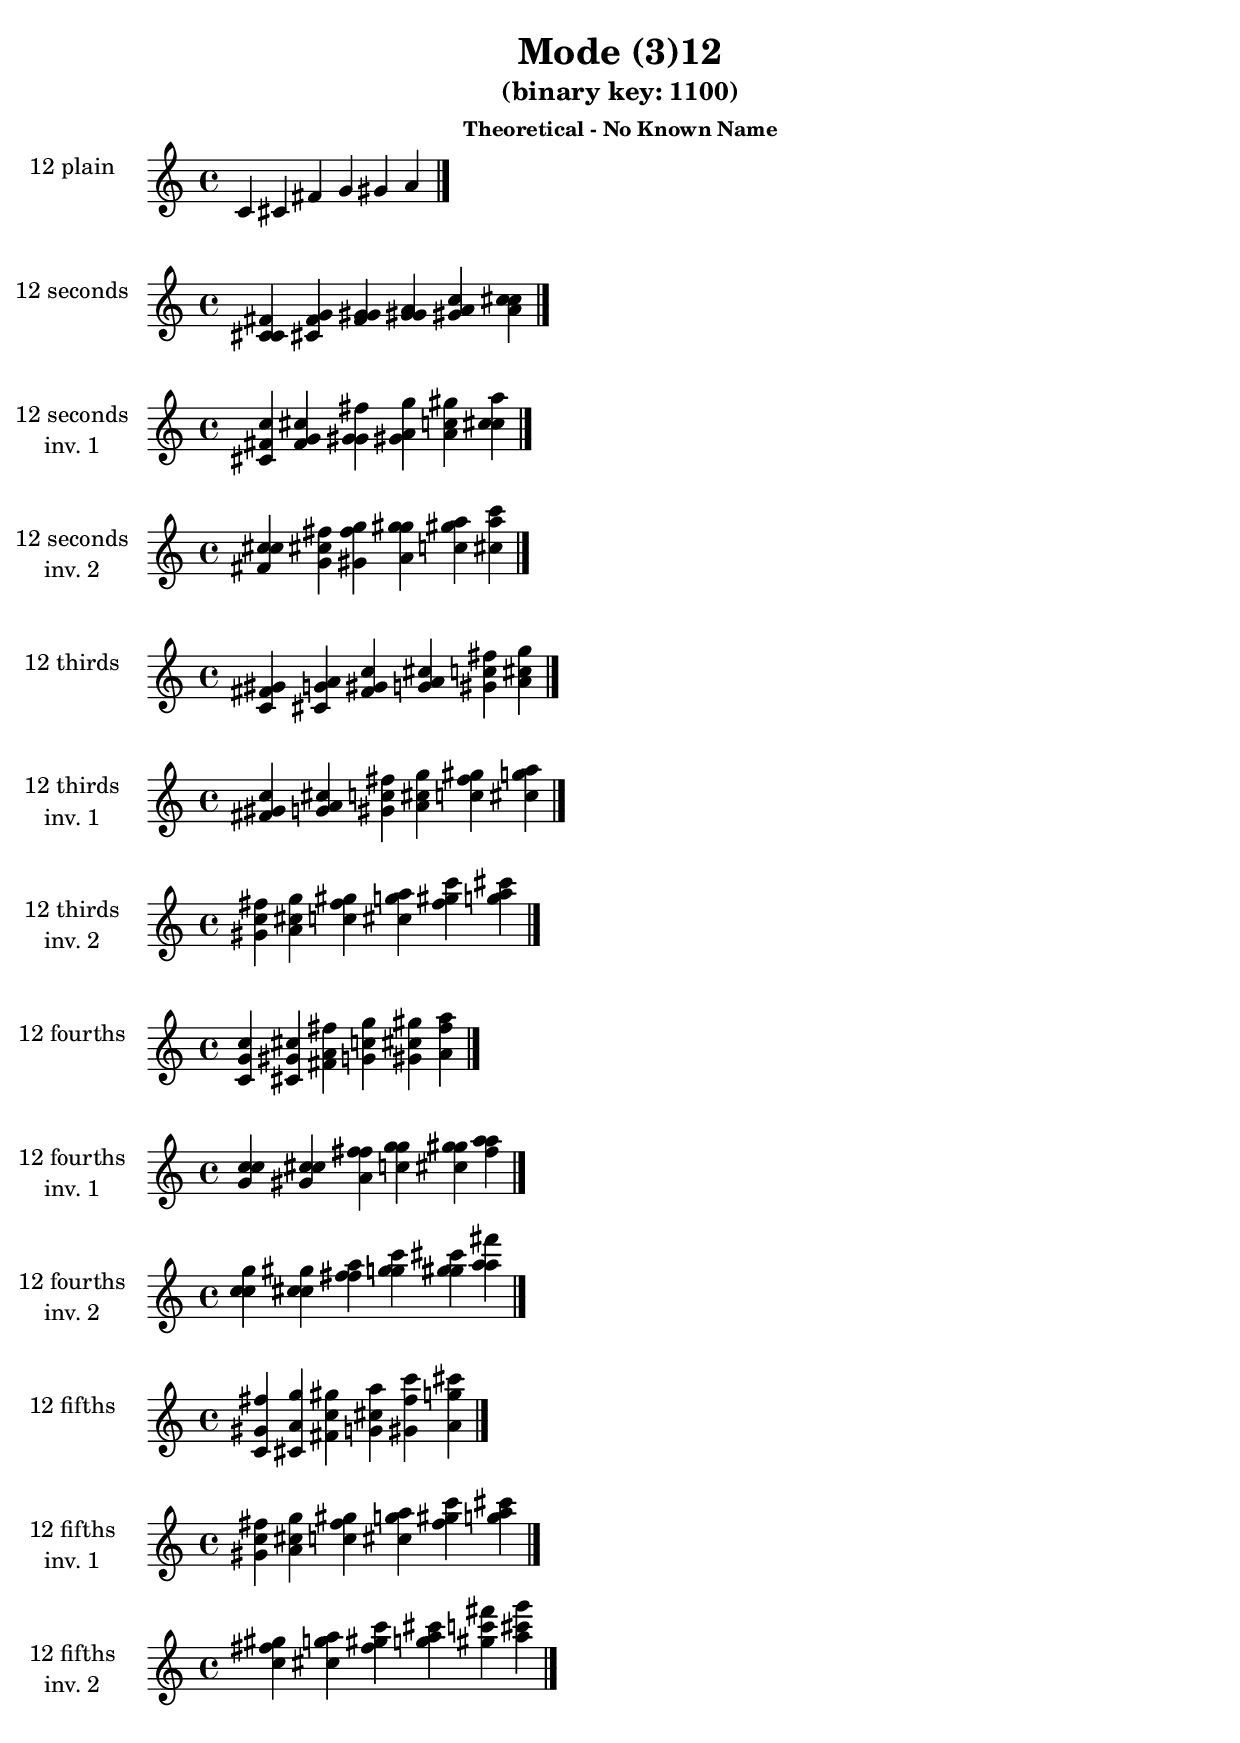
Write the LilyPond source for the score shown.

\version "2.19.0"

\header {
  title = "Mode (3)12"
  subtitle = "(binary key: 1100)"
  subsubtitle =  \markup { \left-align \column {
      "Theoretical - No Known Name"
    }
  }
 %% Remove default LilyPond tagline
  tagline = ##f
}

\paper {
  #(set-paper-size "a4")
}

global = {
  \key c \major
  \time 4/4
  \tempo 4=100
}

\book {
  \score {
    \new Staff \with {
      instrumentName =  \markup { \column {
         \hcenter-in #14 \line { 12 plain }
         \hcenter-in #14 \line {  } } }
      midiInstrument = "oboe"
    } { \accidentalStyle "default"
        \cadenzaOn c' cis' fis' g' gis' a'  \cadenzaOff \bar "|." }
    \layout { }
  }
  \score {
    \new Staff \with {
      instrumentName =  \markup { \column {
         \hcenter-in #14 \line { 12 seconds }
         \hcenter-in #14 \line {  } } }
      midiInstrument = "oboe"
    } { \accidentalStyle "default"
        \cadenzaOn <c' cis' fis'> <cis' fis' g'> <fis' g' gis'> <g' gis' a'> <gis' a' c''> <a' c'' cis''>  \cadenzaOff \bar "|." }
    \layout { }
  }
  \score {
    \new Staff \with {
      instrumentName =  \markup { \column {
         \hcenter-in #14 \line { 12 seconds }
         \hcenter-in #14 \line { inv. 1 } } }
      midiInstrument = "oboe"
    } { \accidentalStyle "default"
        \cadenzaOn <cis' fis' c''> <fis' g' cis''> <g' gis' fis''> <gis' a' g''> <a' c'' gis''> <c'' cis'' a''>  \cadenzaOff \bar "|." }
    \layout { }
  }
  \score {
    \new Staff \with {
      instrumentName =  \markup { \column {
         \hcenter-in #14 \line { 12 seconds }
         \hcenter-in #14 \line { inv. 2 } } }
      midiInstrument = "oboe"
    } { \accidentalStyle "default"
        \cadenzaOn <fis' c'' cis''> <g' cis'' fis''> <gis' fis'' g''> <a' g'' gis''> <c'' gis'' a''> <cis'' a'' c'''>  \cadenzaOff \bar "|." }
    \layout { }
  }
  \score {
    \new Staff \with {
      instrumentName =  \markup { \column {
         \hcenter-in #14 \line { 12 thirds }
         \hcenter-in #14 \line {  } } }
      midiInstrument = "oboe"
    } { \accidentalStyle "default"
        \cadenzaOn <c' fis' gis'> <cis' g' a'> <fis' gis' c''> <g' a' cis''> <gis' c'' fis''> <a' cis'' g''>  \cadenzaOff \bar "|." }
    \layout { }
  }
  \score {
    \new Staff \with {
      instrumentName =  \markup { \column {
         \hcenter-in #14 \line { 12 thirds }
         \hcenter-in #14 \line { inv. 1 } } }
      midiInstrument = "oboe"
    } { \accidentalStyle "default"
        \cadenzaOn <fis' gis' c''> <g' a' cis''> <gis' c'' fis''> <a' cis'' g''> <c'' fis'' gis''> <cis'' g'' a''>  \cadenzaOff \bar "|." }
    \layout { }
  }
  \score {
    \new Staff \with {
      instrumentName =  \markup { \column {
         \hcenter-in #14 \line { 12 thirds }
         \hcenter-in #14 \line { inv. 2 } } }
      midiInstrument = "oboe"
    } { \accidentalStyle "default"
        \cadenzaOn <gis' c'' fis''> <a' cis'' g''> <c'' fis'' gis''> <cis'' g'' a''> <fis'' gis'' c'''> <g'' a'' cis'''>  \cadenzaOff \bar "|." }
    \layout { }
  }
  \score {
    \new Staff \with {
      instrumentName =  \markup { \column {
         \hcenter-in #14 \line { 12 fourths }
         \hcenter-in #14 \line {  } } }
      midiInstrument = "oboe"
    } { \accidentalStyle "default"
        \cadenzaOn <c' g' c''> <cis' gis' cis''> <fis' a' fis''> <g' c'' g''> <gis' cis'' gis''> <a' fis'' a''>  \cadenzaOff \bar "|." }
    \layout { }
  }
  \score {
    \new Staff \with {
      instrumentName =  \markup { \column {
         \hcenter-in #14 \line { 12 fourths }
         \hcenter-in #14 \line { inv. 1 } } }
      midiInstrument = "oboe"
    } { \accidentalStyle "default"
        \cadenzaOn <g' c'' c''> <gis' cis'' cis''> <a' fis'' fis''> <c'' g'' g''> <cis'' gis'' gis''> <fis'' a'' a''>  \cadenzaOff \bar "|." }
    \layout { }
  }
  \score {
    \new Staff \with {
      instrumentName =  \markup { \column {
         \hcenter-in #14 \line { 12 fourths }
         \hcenter-in #14 \line { inv. 2 } } }
      midiInstrument = "oboe"
    } { \accidentalStyle "default"
        \cadenzaOn <c'' c'' g''> <cis'' cis'' gis''> <fis'' fis'' a''> <g'' g'' c'''> <gis'' gis'' cis'''> <a'' a'' fis'''>  \cadenzaOff \bar "|." }
    \layout { }
  }
  \score {
    \new Staff \with {
      instrumentName =  \markup { \column {
         \hcenter-in #14 \line { 12 fifths }
         \hcenter-in #14 \line {  } } }
      midiInstrument = "oboe"
    } { \accidentalStyle "default"
        \cadenzaOn <c' gis' fis''> <cis' a' g''> <fis' c'' gis''> <g' cis'' a''> <gis' fis'' c'''> <a' g'' cis'''>  \cadenzaOff \bar "|." }
    \layout { }
  }
  \score {
    \new Staff \with {
      instrumentName =  \markup { \column {
         \hcenter-in #14 \line { 12 fifths }
         \hcenter-in #14 \line { inv. 1 } } }
      midiInstrument = "oboe"
    } { \accidentalStyle "default"
        \cadenzaOn <gis' fis'' c''> <a' g'' cis''> <c'' gis'' fis''> <cis'' a'' g''> <fis'' c''' gis''> <g'' cis''' a''>  \cadenzaOff \bar "|." }
    \layout { }
  }
  \score {
    \new Staff \with {
      instrumentName =  \markup { \column {
         \hcenter-in #14 \line { 12 fifths }
         \hcenter-in #14 \line { inv. 2 } } }
      midiInstrument = "oboe"
    } { \accidentalStyle "default"
        \cadenzaOn <fis'' c'' gis''> <g'' cis'' a''> <gis'' fis'' c'''> <a'' g'' cis'''> <c''' gis'' fis'''> <cis''' a'' g'''>  \cadenzaOff \bar "|." }
    \layout { }
  }
  \score {
    \new Staff \with {
      instrumentName =  \markup { \column {
         \hcenter-in #14 \line { 12 sus4 }
         \hcenter-in #14 \line {  } } }
      midiInstrument = "oboe"
    } { \accidentalStyle "default"
        \cadenzaOn <c' g' gis'> <cis' gis' a'> <fis' a' c''> <g' c'' cis''> <gis' cis'' fis''> <a' fis'' g''>  \cadenzaOff \bar "|." }
    \layout { }
  }
  \score {
    \new Staff \with {
      instrumentName =  \markup { \column {
         \hcenter-in #14 \line { 12 sus4 }
         \hcenter-in #14 \line { inv. 1 } } }
      midiInstrument = "oboe"
    } { \accidentalStyle "default"
        \cadenzaOn <g' gis' c''> <gis' a' cis''> <a' c'' fis''> <c'' cis'' g''> <cis'' fis'' gis''> <fis'' g'' a''>  \cadenzaOff \bar "|." }
    \layout { }
  }
  \score {
    \new Staff \with {
      instrumentName =  \markup { \column {
         \hcenter-in #14 \line { 12 sus4 }
         \hcenter-in #14 \line { inv. 2 } } }
      midiInstrument = "oboe"
    } { \accidentalStyle "default"
        \cadenzaOn <gis' c'' g''> <a' cis'' gis''> <c'' fis'' a''> <cis'' g'' c'''> <fis'' gis'' cis'''> <g'' a'' fis'''>  \cadenzaOff \bar "|." }
    \layout { }
  }
  \score {
    \new Staff \with {
      instrumentName =  \markup { \column {
         \hcenter-in #14 \line { 12 sus2 }
         \hcenter-in #14 \line {  } } }
      midiInstrument = "oboe"
    } { \accidentalStyle "default"
        \cadenzaOn <c' cis' gis'> <cis' fis' a'> <fis' g' c''> <g' gis' cis''> <gis' a' fis''> <a' c'' g''>  \cadenzaOff \bar "|." }
    \layout { }
  }
  \score {
    \new Staff \with {
      instrumentName =  \markup { \column {
         \hcenter-in #14 \line { 12 sus2 }
         \hcenter-in #14 \line { inv. 1 } } }
      midiInstrument = "oboe"
    } { \accidentalStyle "default"
        \cadenzaOn <cis' gis' c''> <fis' a' cis''> <g' c'' fis''> <gis' cis'' g''> <a' fis'' gis''> <c'' g'' a''>  \cadenzaOff \bar "|." }
    \layout { }
  }
  \score {
    \new Staff \with {
      instrumentName =  \markup { \column {
         \hcenter-in #14 \line { 12 sus2 }
         \hcenter-in #14 \line { inv. 2 } } }
      midiInstrument = "oboe"
    } { \accidentalStyle "default"
        \cadenzaOn <gis' c'' cis''> <a' cis'' fis''> <c'' fis'' g''> <cis'' g'' gis''> <fis'' gis'' a''> <g'' a'' c'''>  \cadenzaOff \bar "|." }
    \layout { }
  }
}

\book {
  \bookOutputSuffix "plain_"
  \score {
    \new Staff \with {
      instrumentName =  \markup { \column {
         \hcenter-in #14 \line { 12 plain }
         \hcenter-in #14 \line {  } } }
      midiInstrument = "oboe"
    } { \accidentalStyle "default"
        \cadenzaOn c' cis' fis' g' gis' a'  \cadenzaOff \bar "|." }
    \midi { }
  }
}
\book {
  \bookOutputSuffix "seconds_"
  \score {
    \new Staff \with {
      instrumentName =  \markup { \column {
         \hcenter-in #14 \line { 12 seconds }
         \hcenter-in #14 \line {  } } }
      midiInstrument = "oboe"
    } { \accidentalStyle "default"
        \cadenzaOn <c' cis' fis'> <cis' fis' g'> <fis' g' gis'> <g' gis' a'> <gis' a' c''> <a' c'' cis''>  \cadenzaOff \bar "|." }
    \midi { }
  }
}
\book {
  \bookOutputSuffix "seconds_inv. 1"
  \score {
    \new Staff \with {
      instrumentName =  \markup { \column {
         \hcenter-in #14 \line { 12 seconds }
         \hcenter-in #14 \line { inv. 1 } } }
      midiInstrument = "oboe"
    } { \accidentalStyle "default"
        \cadenzaOn <cis' fis' c''> <fis' g' cis''> <g' gis' fis''> <gis' a' g''> <a' c'' gis''> <c'' cis'' a''>  \cadenzaOff \bar "|." }
    \midi { }
  }
}
\book {
  \bookOutputSuffix "seconds_inv. 2"
  \score {
    \new Staff \with {
      instrumentName =  \markup { \column {
         \hcenter-in #14 \line { 12 seconds }
         \hcenter-in #14 \line { inv. 2 } } }
      midiInstrument = "oboe"
    } { \accidentalStyle "default"
        \cadenzaOn <fis' c'' cis''> <g' cis'' fis''> <gis' fis'' g''> <a' g'' gis''> <c'' gis'' a''> <cis'' a'' c'''>  \cadenzaOff \bar "|." }
    \midi { }
  }
}
\book {
  \bookOutputSuffix "thirds_"
  \score {
    \new Staff \with {
      instrumentName =  \markup { \column {
         \hcenter-in #14 \line { 12 thirds }
         \hcenter-in #14 \line {  } } }
      midiInstrument = "oboe"
    } { \accidentalStyle "default"
        \cadenzaOn <c' fis' gis'> <cis' g' a'> <fis' gis' c''> <g' a' cis''> <gis' c'' fis''> <a' cis'' g''>  \cadenzaOff \bar "|." }
    \midi { }
  }
}
\book {
  \bookOutputSuffix "thirds_inv. 1"
  \score {
    \new Staff \with {
      instrumentName =  \markup { \column {
         \hcenter-in #14 \line { 12 thirds }
         \hcenter-in #14 \line { inv. 1 } } }
      midiInstrument = "oboe"
    } { \accidentalStyle "default"
        \cadenzaOn <fis' gis' c''> <g' a' cis''> <gis' c'' fis''> <a' cis'' g''> <c'' fis'' gis''> <cis'' g'' a''>  \cadenzaOff \bar "|." }
    \midi { }
  }
}
\book {
  \bookOutputSuffix "thirds_inv. 2"
  \score {
    \new Staff \with {
      instrumentName =  \markup { \column {
         \hcenter-in #14 \line { 12 thirds }
         \hcenter-in #14 \line { inv. 2 } } }
      midiInstrument = "oboe"
    } { \accidentalStyle "default"
        \cadenzaOn <gis' c'' fis''> <a' cis'' g''> <c'' fis'' gis''> <cis'' g'' a''> <fis'' gis'' c'''> <g'' a'' cis'''>  \cadenzaOff \bar "|." }
    \midi { }
  }
}
\book {
  \bookOutputSuffix "fourths_"
  \score {
    \new Staff \with {
      instrumentName =  \markup { \column {
         \hcenter-in #14 \line { 12 fourths }
         \hcenter-in #14 \line {  } } }
      midiInstrument = "oboe"
    } { \accidentalStyle "default"
        \cadenzaOn <c' g' c''> <cis' gis' cis''> <fis' a' fis''> <g' c'' g''> <gis' cis'' gis''> <a' fis'' a''>  \cadenzaOff \bar "|." }
    \midi { }
  }
}
\book {
  \bookOutputSuffix "fourths_inv. 1"
  \score {
    \new Staff \with {
      instrumentName =  \markup { \column {
         \hcenter-in #14 \line { 12 fourths }
         \hcenter-in #14 \line { inv. 1 } } }
      midiInstrument = "oboe"
    } { \accidentalStyle "default"
        \cadenzaOn <g' c'' c''> <gis' cis'' cis''> <a' fis'' fis''> <c'' g'' g''> <cis'' gis'' gis''> <fis'' a'' a''>  \cadenzaOff \bar "|." }
    \midi { }
  }
}
\book {
  \bookOutputSuffix "fourths_inv. 2"
  \score {
    \new Staff \with {
      instrumentName =  \markup { \column {
         \hcenter-in #14 \line { 12 fourths }
         \hcenter-in #14 \line { inv. 2 } } }
      midiInstrument = "oboe"
    } { \accidentalStyle "default"
        \cadenzaOn <c'' c'' g''> <cis'' cis'' gis''> <fis'' fis'' a''> <g'' g'' c'''> <gis'' gis'' cis'''> <a'' a'' fis'''>  \cadenzaOff \bar "|." }
    \midi { }
  }
}
\book {
  \bookOutputSuffix "fifths_"
  \score {
    \new Staff \with {
      instrumentName =  \markup { \column {
         \hcenter-in #14 \line { 12 fifths }
         \hcenter-in #14 \line {  } } }
      midiInstrument = "oboe"
    } { \accidentalStyle "default"
        \cadenzaOn <c' gis' fis''> <cis' a' g''> <fis' c'' gis''> <g' cis'' a''> <gis' fis'' c'''> <a' g'' cis'''>  \cadenzaOff \bar "|." }
    \midi { }
  }
}
\book {
  \bookOutputSuffix "fifths_inv. 1"
  \score {
    \new Staff \with {
      instrumentName =  \markup { \column {
         \hcenter-in #14 \line { 12 fifths }
         \hcenter-in #14 \line { inv. 1 } } }
      midiInstrument = "oboe"
    } { \accidentalStyle "default"
        \cadenzaOn <gis' fis'' c''> <a' g'' cis''> <c'' gis'' fis''> <cis'' a'' g''> <fis'' c''' gis''> <g'' cis''' a''>  \cadenzaOff \bar "|." }
    \midi { }
  }
}
\book {
  \bookOutputSuffix "fifths_inv. 2"
  \score {
    \new Staff \with {
      instrumentName =  \markup { \column {
         \hcenter-in #14 \line { 12 fifths }
         \hcenter-in #14 \line { inv. 2 } } }
      midiInstrument = "oboe"
    } { \accidentalStyle "default"
        \cadenzaOn <fis'' c'' gis''> <g'' cis'' a''> <gis'' fis'' c'''> <a'' g'' cis'''> <c''' gis'' fis'''> <cis''' a'' g'''>  \cadenzaOff \bar "|." }
    \midi { }
  }
}
\book {
  \bookOutputSuffix "sus4_"
  \score {
    \new Staff \with {
      instrumentName =  \markup { \column {
         \hcenter-in #14 \line { 12 sus4 }
         \hcenter-in #14 \line {  } } }
      midiInstrument = "oboe"
    } { \accidentalStyle "default"
        \cadenzaOn <c' g' gis'> <cis' gis' a'> <fis' a' c''> <g' c'' cis''> <gis' cis'' fis''> <a' fis'' g''>  \cadenzaOff \bar "|." }
    \midi { }
  }
}
\book {
  \bookOutputSuffix "sus4_inv. 1"
  \score {
    \new Staff \with {
      instrumentName =  \markup { \column {
         \hcenter-in #14 \line { 12 sus4 }
         \hcenter-in #14 \line { inv. 1 } } }
      midiInstrument = "oboe"
    } { \accidentalStyle "default"
        \cadenzaOn <g' gis' c''> <gis' a' cis''> <a' c'' fis''> <c'' cis'' g''> <cis'' fis'' gis''> <fis'' g'' a''>  \cadenzaOff \bar "|." }
    \midi { }
  }
}
\book {
  \bookOutputSuffix "sus4_inv. 2"
  \score {
    \new Staff \with {
      instrumentName =  \markup { \column {
         \hcenter-in #14 \line { 12 sus4 }
         \hcenter-in #14 \line { inv. 2 } } }
      midiInstrument = "oboe"
    } { \accidentalStyle "default"
        \cadenzaOn <gis' c'' g''> <a' cis'' gis''> <c'' fis'' a''> <cis'' g'' c'''> <fis'' gis'' cis'''> <g'' a'' fis'''>  \cadenzaOff \bar "|." }
    \midi { }
  }
}
\book {
  \bookOutputSuffix "sus2_"
  \score {
    \new Staff \with {
      instrumentName =  \markup { \column {
         \hcenter-in #14 \line { 12 sus2 }
         \hcenter-in #14 \line {  } } }
      midiInstrument = "oboe"
    } { \accidentalStyle "default"
        \cadenzaOn <c' cis' gis'> <cis' fis' a'> <fis' g' c''> <g' gis' cis''> <gis' a' fis''> <a' c'' g''>  \cadenzaOff \bar "|." }
    \midi { }
  }
}
\book {
  \bookOutputSuffix "sus2_inv. 1"
  \score {
    \new Staff \with {
      instrumentName =  \markup { \column {
         \hcenter-in #14 \line { 12 sus2 }
         \hcenter-in #14 \line { inv. 1 } } }
      midiInstrument = "oboe"
    } { \accidentalStyle "default"
        \cadenzaOn <cis' gis' c''> <fis' a' cis''> <g' c'' fis''> <gis' cis'' g''> <a' fis'' gis''> <c'' g'' a''>  \cadenzaOff \bar "|." }
    \midi { }
  }
}
\book {
  \bookOutputSuffix "sus2_inv. 2"
  \score {
    \new Staff \with {
      instrumentName =  \markup { \column {
         \hcenter-in #14 \line { 12 sus2 }
         \hcenter-in #14 \line { inv. 2 } } }
      midiInstrument = "oboe"
    } { \accidentalStyle "default"
        \cadenzaOn <gis' c'' cis''> <a' cis'' fis''> <c'' fis'' g''> <cis'' g'' gis''> <fis'' gis'' a''> <g'' a'' c'''>  \cadenzaOff \bar "|." }
    \midi { }
  }
}
